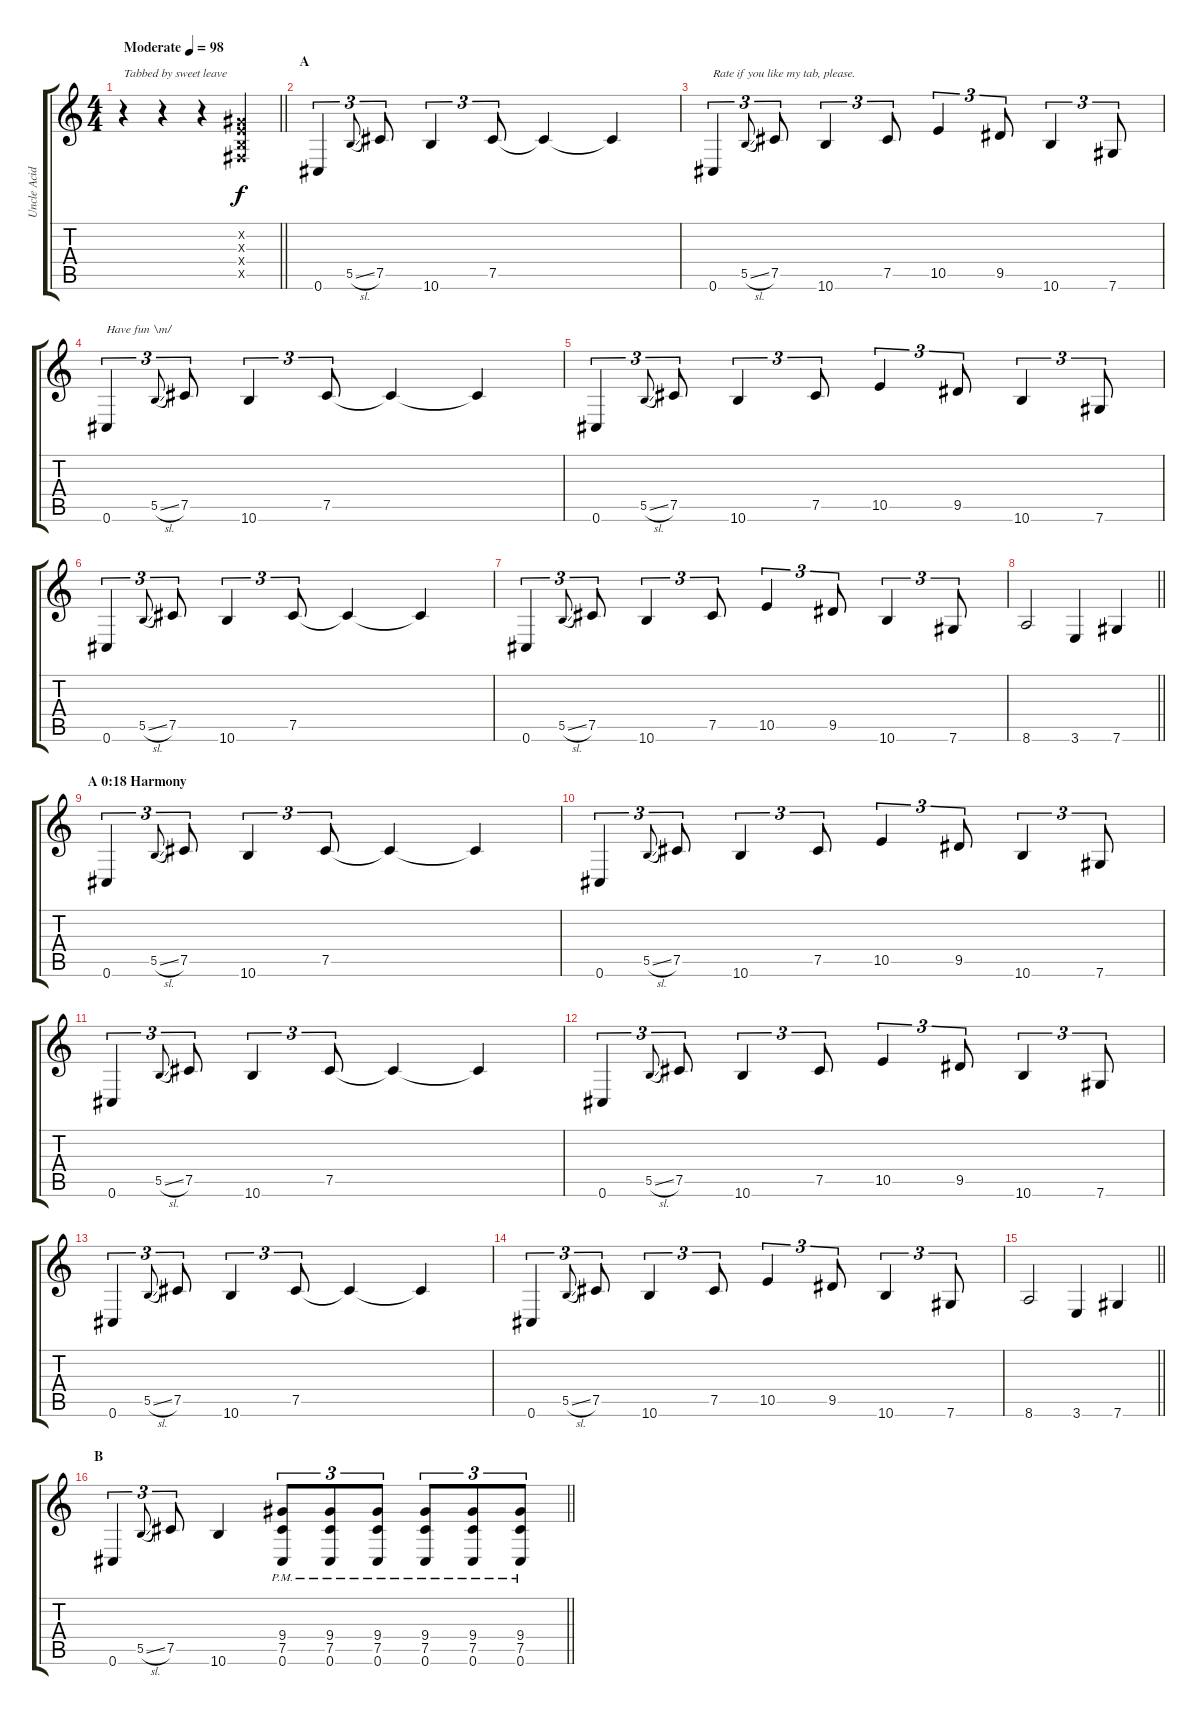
\track ("Uncle Acid (lead guitar) - left" "Uncle Acid") {instrument overdrivenguitar}
\staff {score tabs}
\tuning (Db4 Ab3 E3 B2 Gb2 Db2) {hide}
\ts (4 4)
\tempo (98 "Moderate")
\clef g2
\barLineRight lightlight
\ks c
r.4{txt "Tabbed by sweet leave" dy f instrument overdrivenguitar} r.4 r.4 (0.2{x} 0.3{x} 0.4{x} 0.5{x}).4 |
\section ("" "A")
0.6.4{tu (3 2)} 5.5{sl}.8{gr onbeat} 7.5.8{tu (3 2)} 10.6.4{tu (3 2)} 7.5.8{tu (3 2)} 7.5{t}.4 7.5{t}.4 |
0.6.4{tu (3 2) txt "Rate if you like my tab, please."} 5.5{sl}.8{gr onbeat} 7.5.8{tu (3 2)} 10.6.4{tu (3 2)} 7.5.8{tu (3 2)} 10.5.4{tu (3 2)} 9.5.8{tu (3 2)} 10.6.4{tu (3 2)} 7.6.8{tu (3 2)} |
0.6.4{tu (3 2) txt "Have fun \\m/ "} 5.5{sl}.8{gr onbeat} 7.5.8{tu (3 2)} 10.6.4{tu (3 2)} 7.5.8{tu (3 2)} 7.5{t}.4 7.5{t}.4 |
0.6.4{tu (3 2)} 5.5{sl}.8{gr onbeat} 7.5.8{tu (3 2)} 10.6.4{tu (3 2)} 7.5.8{tu (3 2)} 10.5.4{tu (3 2)} 9.5.8{tu (3 2)} 10.6.4{tu (3 2)} 7.6.8{tu (3 2)} |
0.6.4{tu (3 2)} 5.5{sl}.8{gr onbeat} 7.5.8{tu (3 2)} 10.6.4{tu (3 2)} 7.5.8{tu (3 2)} 7.5{t}.4 7.5{t}.4 |
0.6.4{tu (3 2)} 5.5{sl}.8{gr onbeat} 7.5.8{tu (3 2)} 10.6.4{tu (3 2)} 7.5.8{tu (3 2)} 10.5.4{tu (3 2)} 9.5.8{tu (3 2)} 10.6.4{tu (3 2)} 7.6.8{tu (3 2)} |
\barLineRight lightlight
8.6.2 3.6.4 7.6.4 |
\section ("" "A 0:18 Harmony")
0.6.4{tu (3 2)} 5.5{sl}.8{gr onbeat} 7.5.8{tu (3 2)} 10.6.4{tu (3 2)} 7.5.8{tu (3 2)} 7.5{t}.4 7.5{t}.4 |
0.6.4{tu (3 2)} 5.5{sl}.8{gr onbeat} 7.5.8{tu (3 2)} 10.6.4{tu (3 2)} 7.5.8{tu (3 2)} 10.5.4{tu (3 2)} 9.5.8{tu (3 2)} 10.6.4{tu (3 2)} 7.6.8{tu (3 2)} |
0.6.4{tu (3 2)} 5.5{sl}.8{gr onbeat} 7.5.8{tu (3 2)} 10.6.4{tu (3 2)} 7.5.8{tu (3 2)} 7.5{t}.4 7.5{t}.4 |
0.6.4{tu (3 2)} 5.5{sl}.8{gr onbeat} 7.5.8{tu (3 2)} 10.6.4{tu (3 2)} 7.5.8{tu (3 2)} 10.5.4{tu (3 2)} 9.5.8{tu (3 2)} 10.6.4{tu (3 2)} 7.6.8{tu (3 2)} |
0.6.4{tu (3 2)} 5.5{sl}.8{gr onbeat} 7.5.8{tu (3 2)} 10.6.4{tu (3 2)} 7.5.8{tu (3 2)} 7.5{t}.4 7.5{t}.4 |
0.6.4{tu (3 2)} 5.5{sl}.8{gr onbeat} 7.5.8{tu (3 2)} 10.6.4{tu (3 2)} 7.5.8{tu (3 2)} 10.5.4{tu (3 2)} 9.5.8{tu (3 2)} 10.6.4{tu (3 2)} 7.6.8{tu (3 2)} |
\barLineRight lightlight
8.6.2 3.6.4 7.6.4 |
\section ("" "B")
\barLineRight lightlight
0.6.4{tu (3 2)} 5.5{sl}.8{gr onbeat} 7.5.8{tu (3 2)} 10.6.4 (9.4{pm} 7.5{pm} 0.6{pm}).8{tu (3 2)} (9.4{pm} 7.5{pm} 0.6{pm}).8{tu (3 2)} (9.4{pm} 7.5{pm} 0.6{pm}).8{tu (3 2)} (9.4{pm} 7.5{pm} 0.6{pm}).8{tu (3 2)} (9.4{pm} 7.5{pm} 0.6{pm}).8{tu (3 2)} (9.4{pm} 7.5{pm} 0.6{pm}).8{tu (3 2)}
